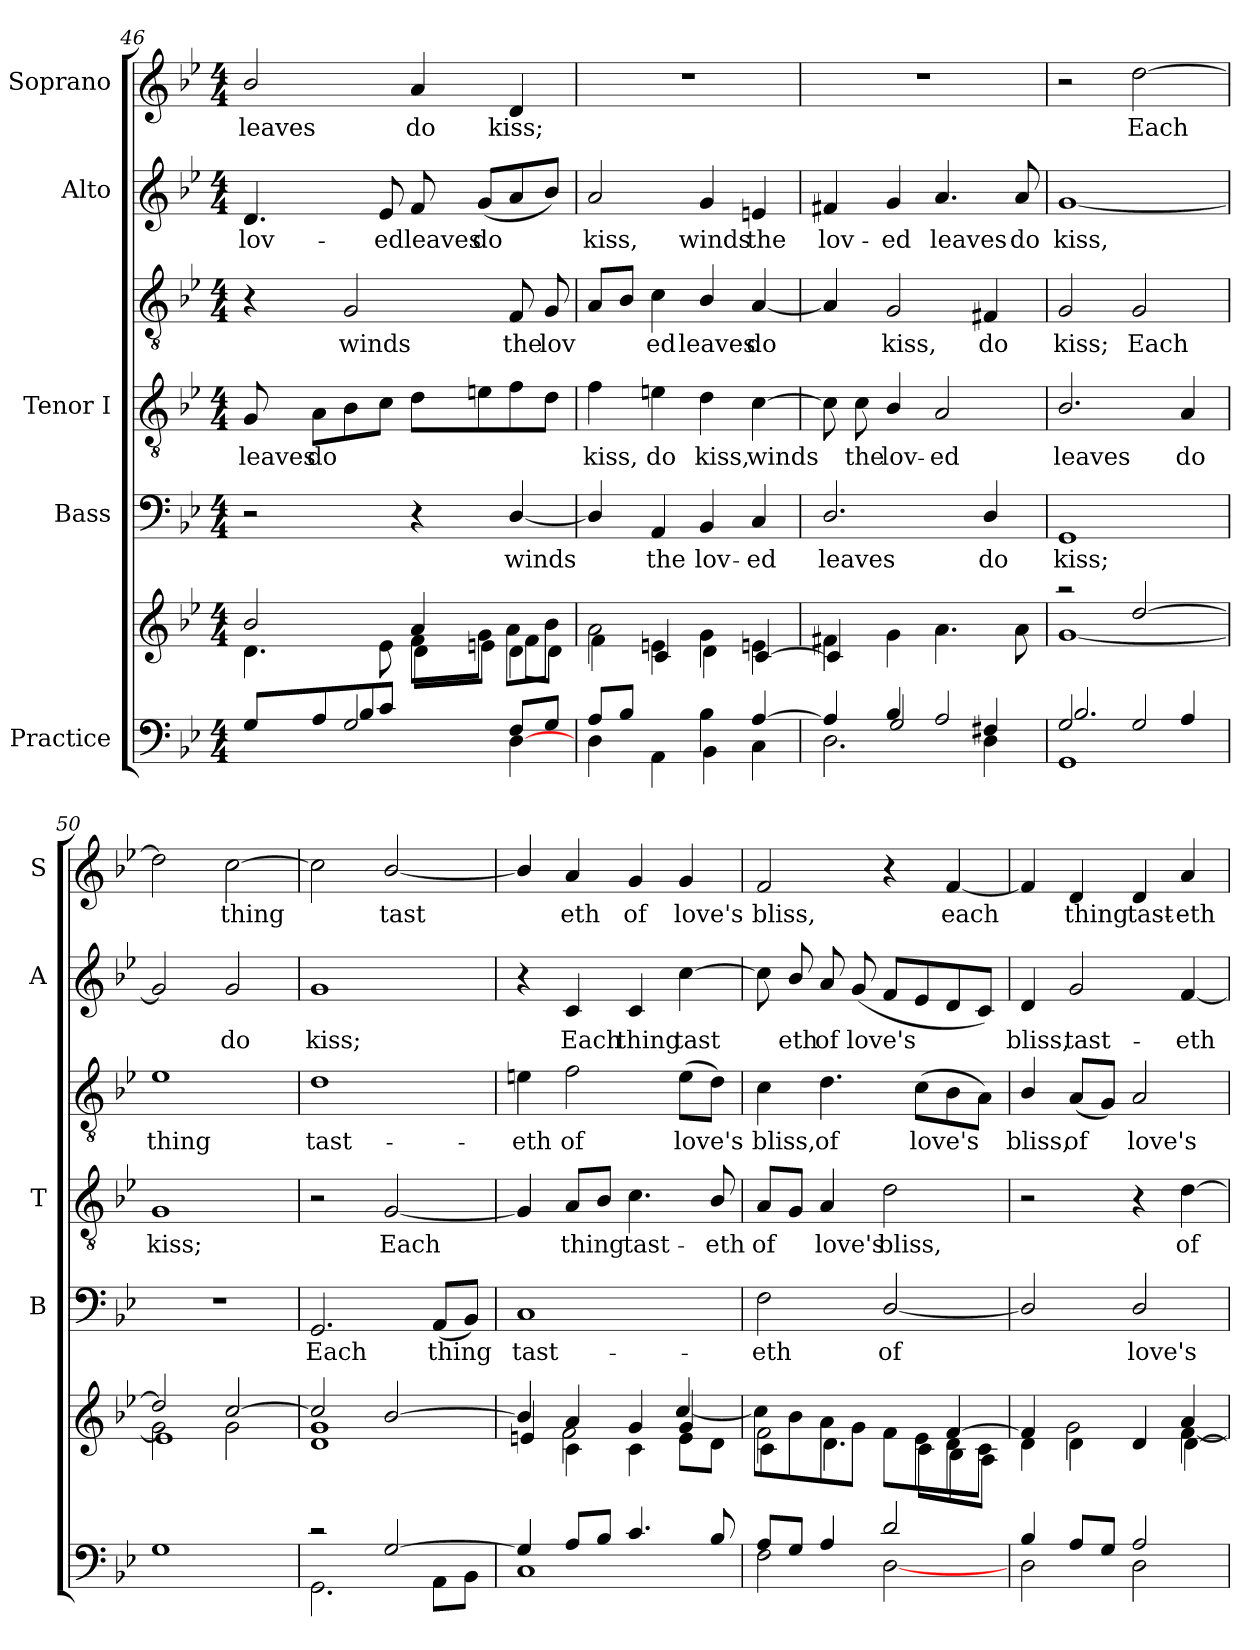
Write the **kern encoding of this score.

**kern	**kern	**kern	**text	**kern	**text	**kern	**text	**kern	**text	**kern	**text
*part5	*part5	*part4	*part4	*part3	*part3	*part3	*part3	*part2	*part2	*part1	*part1
*staff7	*staff6	*staff5	*staff5	*staff4	*staff4	*staff3	*staff3	*staff2	*staff2	*staff1	*staff1
*I"Practice	*	*I"Bass	*	*I"Tenor I	*	*	*	*I"Alto	*	*I"Soprano	*
*	*	*I'B	*	*I'T	*	*	*	*I'A	*	*I'S	*
*clefF4	*clefG2	*clefF4	*	*clefGv2	*	*clefGv2	*	*clefG2	*	*clefG2	*
*k[b-e-]	*k[b-e-]	*k[b-e-]	*	*k[b-e-]	*	*k[b-e-]	*	*k[b-e-]	*	*k[b-e-]	*
*B-:	*B-:	*B-:	*	*B-:	*	*B-:	*	*B-:	*	*B-:	*
*M4/4	*M4/4	*M4/4	*	*M4/4	*	*M4/4	*	*M4/4	*	*M4/4	*
=46	=46	=46	=46	=46	=46	=46	=46	=46	=46	=46	=46
*^	*^	*	*	*	*	*	*	*	*	*	*
*	*^	*	*^	*	*	*	*	*	*	*	*	*	*
!	!	!	!	!	!	!	!	!	!LO:LY:b	!	!	!	!LO:LY:b	!	!LO:LY:b
4ryy	8G/L	2ryy	2b-/	4.d\	2ryy	2r	.	8G/	leaves	4r	.	4.d/	lov-	2b-/	leaves
!	!	!	!	!	!	!	!	!	!LO:LY:b	!	!	!	!	!	!
.	8A/	.	.	.	.	.	.	8A\L	do	.	.	.	.	.	.
!	!	!	!	!	!	!	!	!	!	!	!LO:LY:b	!	!	!	!
2G/	8B-/	.	.	.	.	.	.	8B-\	.	2G/	winds	.	.	.	.
!	!	!	!	!	!	!	!	!	!	!	!	!	!LO:LY:b	!	!
.	8c/J	.	.	8e-\	.	.	.	8c\J	.	.	.	8e-/	-ed	.	.
!	!	!	!	!	!	!	!	!	!	!	!	!	!LO:LY:b	!	!LO:LY:b
.	2ryy	4ryy	4a/	8f\L	8d\L	4r	.	8d\L	.	.	.	8f/	leaves	4a/	do
!	!	!	!	!	!	!	!	!	!	!	!	!	!LO:LY:b	!	!
.	.	.	.	8g\J	8en\J	.	.	8en\	.	.	.	(<8g/L	do	.	.
!	!	!	!	!	!	!	!LO:LY:b	!	!	!	!LO:LY:b	!	!	!	!LO:LY:b
8F/L	.	[4D\	4d\	8a\L	8f\L	[4D/	winds	8f\	.	8F/	the	8a/	.	4d/	kiss;
!	!	!	!	!	!	!	!	!	!	!	!LO:LY:b	!	!	!	!
8G/J	.	.	.	8b-\J	8d\J	.	.	8d\J	.	8G/	lov­	8b-/J)	.	.	.
*	*v	*v	*	*	*	*	*	*	*	*	*	*	*	*	*
!!LO:LB:g=z
=47	=47	=47	=47	=47	=47	=47	=47	=47	=47	=47	=47	=47	=47	=47
*	*	*	*	*^	*	*	*	*	*	*	*	*	*	*
!	!	!	!	!	!	!	!	!	!LO:LY:b	!	!	!	!LO:LY:b	!	!
8A/L	4D\	1ryy	2a\	4f\	4ryy	4D/]	.	4f\	kiss,	8A/L	.	2a/	kiss,	1r	.
8B-/J	.	.	.	.	.	.	.	.	.	8B-/J	.	.	.	.	.
!	!	!	!	!	!	!	!LO:LY:b	!	!LO:LY:b	!	!LO:LY:b	!	!	!	!
4ryy	4AA\	.	.	4en\	4c/	4AA/	the	4en\	do	4c\	ed	.	.	.	.
!	!	!	!	!	!	!	!LO:LY:b	!	!LO:LY:b	!	!LO:LY:b	!	!LO:LY:b	!	!
4B-\	4BB-\	.	4g\	4d\	2ryy	4BB-/	lov-	4d\	kiss,	4B-/	leaves	4g/	winds	.	.
!	!	!	!	!	!	!	!LO:LY:b	!	!LO:LY:b	!	!LO:LY:b	!	!LO:LY:b	!	!
[>4A/	4C\	.	4en\	[4c/	.	4C/	-ed	[4c\	winds	[4A/	do	4en/	the	.	.
*	*	*	*	*v	*v	*	*	*	*	*	*	*	*	*	*
=48	=48	=48	=48	=48	=48	=48	=48	=48	=48	=48	=48	=48	=48	=48
*	*^	*	*	*	*	*	*	*	*	*	*	*	*	*
!	!	!	!	!	!	!	!LO:LY:b	!	!	!	!	!	!LO:LY:b	!	!
4ryy	4A/]	2.D\	1ryy	4f#X\	4c/]	2.D/	leaves	8c\]	.	4A/]	.	4f#X/	lov-	1r	.
!	!	!	!	!	!	!	!	!	!LO:LY:b	!	!	!	!	!	!
.	.	.	.	.	.	.	.	8c\	the	.	.	.	.	.	.
!	!	!	!	!	!	!	!	!	!LO:LY:b	!	!LO:LY:b	!	!LO:LY:b	!	!
4B-/	2G/	.	.	4g\	2.ryy	.	.	4B-/	lov-	2G/	kiss,	4g/	-ed	.	.
!	!	!	!	!	!	!	!	!	!LO:LY:b	!	!	!	!LO:LY:b	!	!
2A/	.	.	.	4.a\	.	.	.	2A/	-ed	.	.	4.a/	leaves	.	.
!	!	!	!	!	!	!	!LO:LY:b	!	!	!	!LO:LY:b	!	!	!	!
.	4F#X/	4D\	.	.	.	4D/	do	.	.	4F#X/	do	.	.	.	.
!	!	!	!	!	!	!	!	!	!	!	!	!	!LO:LY:b	!	!
.	.	.	.	8a\	.	.	.	.	.	.	.	8a/	do	.	.
*	*	*	*	*v	*v	*	*	*	*	*	*	*	*	*	*
=49	=49	=49	=49	=49	=49	=49	=49	=49	=49	=49	=49	=49	=49	=49
!	!	!	!	!	!	!LO:LY:b	!	!LO:LY:b	!	!LO:LY:b	!	!LO:LY:b	!	!
2G/	2.B-/	1GG	2raa	[<1g	1GG	kiss;	2.B-/	leaves	2G/	kiss;	[1g	kiss,	2r	.
!	!	!	!	!	!	!	!	!	!	!LO:LY:b	!	!	!	!LO:LY:b
2G/	.	.	[>2dd/	.	.	.	.	.	2G/	Each	.	.	[2dd\	Each
!	!	!	!	!	!	!	!	!LO:LY:b	!	!	!	!	!	!
.	4A/	.	.	.	.	.	4A/	do	.	.	.	.	.	.
*	*v	*v	*	*	*	*	*	*	*	*	*	*	*	*
=50	=50	=50	=50	=50	=50	=50	=50	=50	=50	=50	=50	=50	=50
*	*	*	*^	*	*	*	*	*	*	*	*	*	*
!	!	!	!	!	!	!	!	!LO:LY:b	!	!LO:LY:b	!	!	!	!
1G	1ryy	2dd/]	2g\]	1e-	1r	.	1G	kiss;	1e-	thing	2g/]	.	2dd\]	.
!	!	!	!	!	!	!	!	!	!	!	!	!LO:LY:b	!	!LO:LY:b
.	.	[>2cc/	2g\	.	.	.	.	.	.	.	2g/	do	[2cc\	thing
=51	=51	=51	=51	=51	=51	=51	=51	=51	=51	=51	=51	=51	=51	=51
!	!	!	!	!	!	!LO:LY:b	!	!	!	!LO:LY:b	!	!LO:LY:b	!	!
2rc	2.GG\	2cc/]	1g	1d	2.GG/	Each	2r	.	1d	tast-	1g	kiss;	2cc\]	.
!	!	!	!	!	!	!	!	!LO:LY:b	!	!	!	!	!	!LO:LY:b
[>2G/	.	[>2b-/	.	.	.	.	[2G/	-Each	.	.	.	.	[2b-/	tast­
!	!	!	!	!	!	!LO:LY:b	!	!	!	!	!	!	!	!
.	8AA\L	.	.	.	(<8AA/L	thing	.	.	.	.	.	.	.	.
.	8BB-\J	.	.	.	8BB-/J)	.	.	.	.	.	.	.	.	.
=52	=52	=52	=52	=52	=52	=52	=52	=52	=52	=52	=52	=52	=52	=52
!	!	!	!	!	!	!LO:LY:b	!	!	!	!LO:LY:b	!	!	!	!
4G/]	1C	4b-/]	4ryy	4en/	1C	tast-	4G/]	.	4en\	eth	4r	.	4b-/]	.
!	!	!	!	!	!	!	!	!LO:LY:b	!	!LO:LY:b	!	!LO:LY:b	!	!LO:LY:b
8A/L	.	4a/	4c\	2f\	.	.	8A/L	thing	2f\	of	4c/	Each	4a/	eth
8B-/J	.	.	.	.	.	.	8B-/J	.	.	.	.	.	.	.
!	!	!	!	!	!	!	!	!LO:LY:b	!	!	!	!LO:LY:b	!	!LO:LY:b
4.c/	.	4g/	4c\	.	.	.	4.c\	tast-	.	.	4c/	thing	4g/	of
!	!	!	!	!	!	!	!	!	!	!LO:LY:b	!	!LO:LY:b	!	!LO:LY:b
.	.	4g/	[>4cc/	8e\L	.	.	.	.	(>8e\L	love's	[4cc\	tast­	4g/	love's
!	!	!	!	!	!	!	!	!LO:LY:b	!	!	!	!	!	!
8B-/	.	.	.	8d\J	.	.	8B-/	-eth	8d\J)	.	.	.	.	.
!!LO:PB:g=z
=53	=53	=53	=53	=53	=53	=53	=53	=53	=53	=53	=53	=53	=53	=53
!	!	!	!	!	!	!LO:LY:b	!	!LO:LY:b	!	!LO:LY:b	!	!	!	!LO:LY:b
8A/L	2F\	2f\	8cc\L]	4c\	2F\	-eth	8A/L	of	4c\	bliss,	8cc\]	.	2f/	bliss,
!	!	!	!	!	!	!	!	!	!	!	!	!LO:LY:b	!	!
8G/J	.	.	8b-\	.	.	.	8G/J	.	.	.	8b-/	eth	.	.
!	!	!	!	!	!	!	!	!LO:LY:b	!	!LO:LY:b	!	!LO:LY:b	!	!
4A/	.	.	8a\	4.d\	.	.	4A/	love's	4.d\	of	8a/	of	.	.
!	!	!	!	!	!	!	!	!	!	!	!	!LO:LY:b	!	!
.	.	.	8g\J	.	.	.	.	.	.	.	(<8g/	love's	.	.
!	!	!	!	!	!	!LO:LY:b	!	!LO:LY:b	!	!	!	!	!	!
2d/	[<2D\	4ryy	8f\L	.	[2D/	of	2d\	bliss,	.	.	8f/L	.	4r	.
!	!	!	!	!	!	!	!	!	!	!LO:LY:b	!	!	!	!
.	.	.	8e-\	8c\L	.	.	.	.	(>8c\L	love's	8e-/	.	.	.
!	!	!	!	!	!	!	!	!	!	!	!	!	!	!LO:LY:b
.	.	[>4f/	8d\	8B-\	.	.	.	.	8B-\	.	8d/	.	[4f/	each
.	.	.	8c\J	8A\J	.	.	.	.	8A\J)	.	8c/J)	.	.	.
=54	=54	=54	=54	=54	=54	=54	=54	=54	=54	=54	=54	=54	=54	=54
*	*^	*	*	*	*	*	*	*	*	*	*	*	*	*
!	!	!	!	!	!	!	!	!	!	!	!LO:LY:b	!	!LO:LY:b	!	!
4B-/	2ryy	2D\	4f/]	4d\	2.ryy	2D/]	.	2r	.	4B-/	bliss,	4d/	bliss,	4f/]	.
!	!	!	!	!	!	!	!	!	!	!	!LO:LY:b	!	!LO:LY:b	!	!LO:LY:b
8A/L	.	.	4d\	2g\	.	.	.	.	.	(<8A/L	of	2g/	tast-	4d/	thing
8G/J	.	.	.	.	.	.	.	.	.	8G/J)	.	.	.	.	.
!	!	!	!	!	!	!	!LO:LY:b	!	!	!	!LO:LY:b	!	!	!	!LO:LY:b
2A/	4ryy	2D\	4d/	.	.	2D/	love's	4r	.	2A/	love's	.	.	4d/	tast-
!	!	!	!	!	!	!	!	!	!LO:LY:b	!	!	!	!LO:LY:b	!	!LO:LY:b
.	4ryy	.	4a/	[<4f\	[<4d\	.	.	[4d\	of	.	.	[4f/	-eth	4a/	-eth
*v	*v	*v	*	*	*	*	*	*	*	*	*	*	*	*	*
*	*v	*v	*v	*	*	*	*	*	*	*	*	*	*
=	=	=	=	=	=	=	=	=	=	=	=
*-	*-	*-	*-	*-	*-	*-	*-	*-	*-	*-	*-
